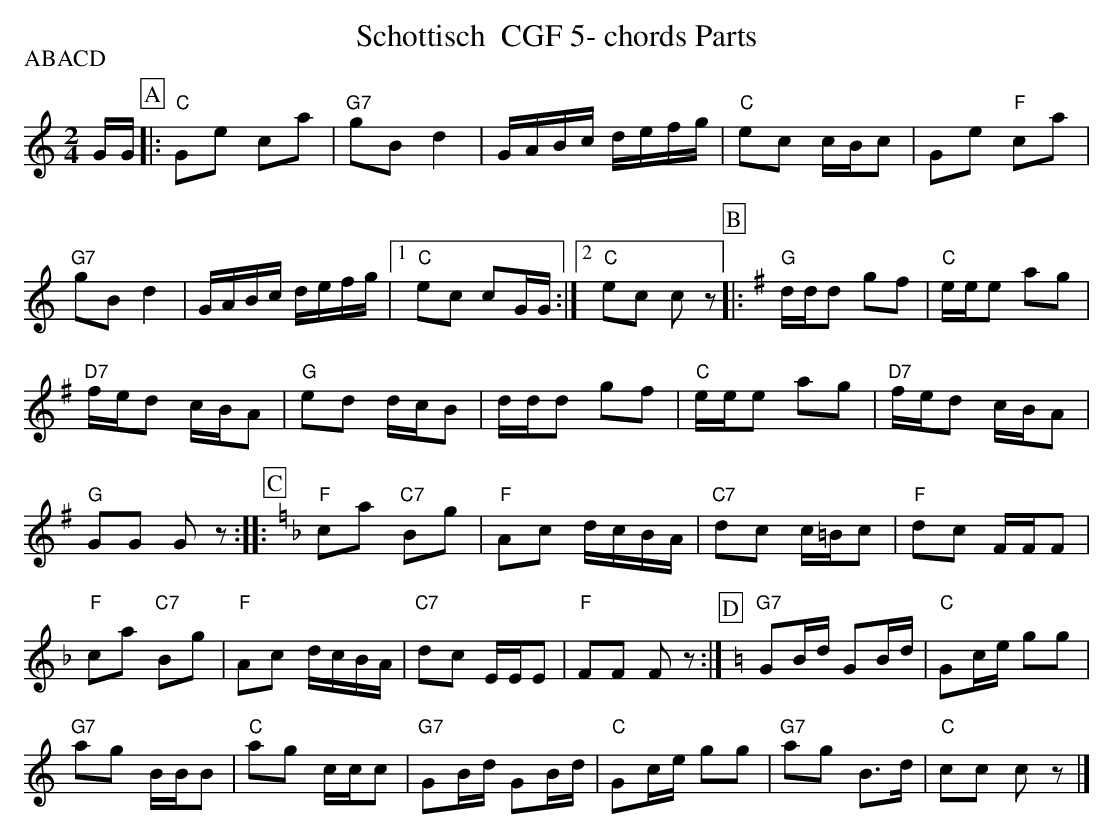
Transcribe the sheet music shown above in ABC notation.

X:1
T:Schottisch  CGF 5- chords Parts
P:ABACD
M:2/4
L:1/16
K:Cmaj%%MIDI gchordon
GG [P:A] |: "C"G2e2 c2a2 | "G7"g2B2d4 | GABc defg | "C"e2c2 cBc2 | G2e2 "F"c2a2 |
"G7"g2B2d4 | GABc defg |1 "C"e2c2 c2GG :|2 "C"e2c2 c2z2 [P:B] |: [K:Gmaj] "G"ddd2 g2f2 | "C"eee2 a2g2 |
"D7"fed2 cBA2 | "G"e2d2 dcB2 | ddd2 g2f2 | "C"eee2 a2g2 | "D7"fed2 cBA2 |
"G"G2G2 G2z2 :: [P:C] [K:Fmaj] "F"c2a2 "C7"B2g2 | "F"A2c2 dcBA | "C7"d2c2 c=Bc2 | "F"d2c2 FFF2 |
"F"c2a2 "C7"B2g2 | "F"A2c2 dcBA | "C7"d2c2 EEE2 | "F"F2F2 F2z2 :| [P:D] [K:Cmaj] "G7"G2Bd G2Bd | "C"G2ce g2g2 |
"G7"a2g2 BBB2 | "C"a2g2 ccc2 | "G7"G2Bd G2Bd | "C"G2ce g2g2 | "G7"a2g2 B3d | "C"c2c2 c2z2 |]
